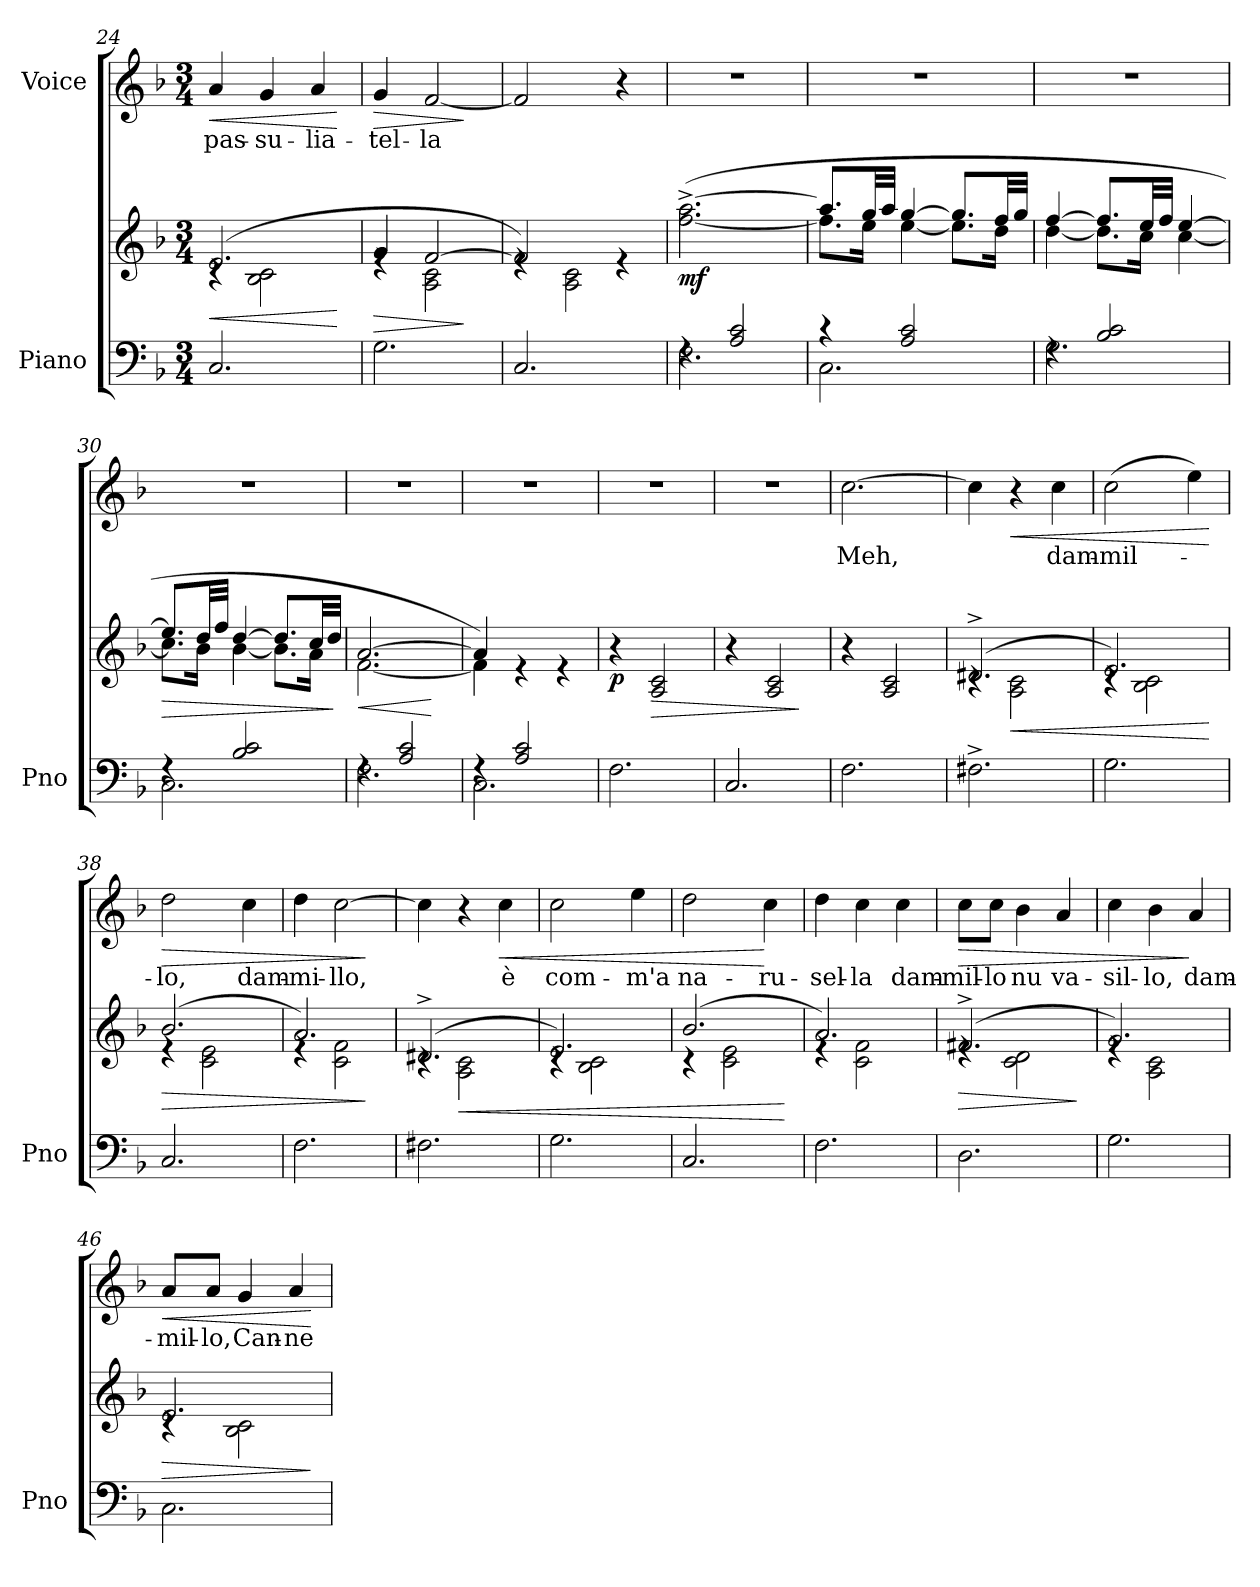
**kern	**kern	**dynam	**kern	**text	**dynam
*part2	*part2	*part2	*part1	*part1	*part1
*staff3	*staff2	*staff2/3	*staff1	*staff1	*staff1
*I"Piano	*	*	*I"Voice	*	*
*I'Pno	*	*	*	*	*
!!LO:LB:g=z
*clefF4	*clefG2	*	*clefG2	*	*
*k[b-]	*k[b-]	*	*k[b-]	*	*
*M3/4	*M3/4	*	*M3/4	*	*
=24	=24	=24	=24	=24	=24
!	!	!LO:HP:b	!	!LO:LY:b	!LO:HP:b
*	*^	*	*	*	*
2.C/	(>2.e/	4rc	<	4a/	pas-	<
!	!	!	!	!	!LO:LY:b	!
.	.	2B-\ 2c\	.	4g/	su-	.
!	!	!	!	!	!LO:LY:b	!
.	.	.	.	4a/	lia-	.
*	*v	*v	*	*	*	*
.	.	[	.	.	[
=25	=25	=25	=25	=25	=25
!	!	!LO:HP:b	!	!LO:LY:b	!LO:HP:b
*	*^	*	*	*	*
2.G\	4g/	4re	>	4g/	tel-	>
!	!	!	!	!	!LO:LY:b	!
.	[2f/	2A\ 2c\	.	[2f/	la	.
*	*v	*v	*	*	*	*
.	.	]	.	.	]
=26	=26	=26	=26	=26	=26
*	*^	*	*	*	*
2.C/	2f/])	4re	.	2f/]	.	.
.	.	2A\ 2c\	.	.	.	.
.	4re	.	.	4r	.	.
*	*v	*v	*	*	*	*
=27	=27	=27	=27	=27	=27
*^	*	*	*	*	*
!	!	!	!LO:DY:b	!	!	!
4rF	2.F\	(>[2.ff\^ [2.aa\^	mf	2.r	.	.
2A/ 2c/	.	.	.	.	.	.
=28	=28	=28	=28	=28	=28	=28
*	*	*^	*	*	*	*
4r	2.C\	8.aa/L]	8.ff\L]	.	2.r	.	.
.	.	32gg/LL	16ee\Jk	.	.	.	.
.	.	32aa/JJJ	.	.	.	.	.
2A/ 2c/	.	[4gg/	[4ee\	.	.	.	.
.	.	8.gg/L]	8.ee\L]	.	.	.	.
.	.	32ff/LL	16dd\Jk	.	.	.	.
.	.	32gg/JJJ	.	.	.	.	.
!!LO:LB:g=z
=29	=29	=29	=29	=29	=29	=29	=29
4rF	2.G\	[4ff/	[4dd\	.	2.r	.	.
2B-/ 2c/	.	8.ff/L]	8.dd\L]	.	.	.	.
.	.	32ee/LL	16cc\Jk	.	.	.	.
.	.	32ff/JJJ	.	.	.	.	.
.	.	[4ee/	[4cc\	.	.	.	.
=30	=30	=30	=30	=30	=30	=30	=30
!	!	!	!	!LO:HP:b	!	!	!
4rF	2.C\	8.ee/L]	8.cc\L]	>	2.r	.	.
.	.	32dd/LL	16b-\Jk	.	.	.	.
.	.	32ff/JJJ	.	.	.	.	.
2B-/ 2c/	.	[4dd/	[4b-\	.	.	.	.
.	.	8.dd/L]	8.b-\L]	.	.	.	.
.	.	32cc/LL	16a\Jk	.	.	.	.
.	.	32dd/JJJ	.	.	.	.	.
*v	*v	*	*	*	*	*	*
*	*v	*v	*	*	*	*
.	.	]	.	.	.
=31	=31	=31	=31	=31	=31
*^	*	*	*	*	*
!	!	!	!LO:HP:b	!	!	!
*	*	*^	*	*	*	*
4rF	2.F\	[2.a/	[2.f\	<	2.r	.	.
2A/ 2c/	.	.	.	.	.	.	.
*v	*v	*	*	*	*	*	*
*	*v	*v	*	*	*	*
.	.	[	.	.	.
=32	=32	=32	=32	=32	=32
*^	*^	*	*	*	*
4rF	2.C\	4a/])	4f\]	.	2.r	.	.
2A/ 2c/	.	4re	2ryy	.	.	.	.
.	.	4re	.	.	.	.	.
*v	*v	*	*	*	*	*	*
*	*v	*v	*	*	*	*
!!LO:PB:g=z
=33	=33	=33	=33	=33	=33
!	!	!LO:DY:b	!	!	!
2.F\	4r	p	2.r	.	.
!	!	!LO:HP:b	!	!	!
.	2A/ 2c/	>	.	.	.
=34	=34	=34	=34	=34	=34
2.C/	4r	.	2.r	.	.
.	2A/ 2c/	.	.	.	.
.	.	]	.	.	.
=35	=35	=35	=35	=35	=35
!	!	!	!	!LO:LY:b	!
2.F\	4r	.	[2.cc\	Meh,	.
.	2A/ 2c/	.	.	.	.
=36	=36	=36	=36	=36	=36
*	*^	*	*	*	*
2.F#X^\	(>2.d#X^/	4rc	.	4cc\]	.	.
!	!	!	!LO:HP:b	!	!	!LO:HP:b
.	.	2A\ 2c\	<	4r	.	<
!	!	!	!	!	!LO:LY:b	!
.	.	.	.	4cc\	dam-	.
=37	=37	=37	=37	=37	=37	=37
!	!	!	!	!	!LO:LY:b	!
2.G\	2.e/)	4rc	.	(>2cc\	mil-	.
.	.	2B-\ 2c\	.	.	.	.
.	.	.	.	4ee\)	.	.
*	*v	*v	*	*	*	*
.	.	[	.	.	[
!!LO:LB:g=z
=38	=38	=38	=38	=38	=38
!	!	!LO:HP:b	!	!LO:LY:b	!LO:HP:b
*	*^	*	*	*	*
2.C/	(>2.b-/	4re	>	2dd\	lo,	>
.	.	2c\ 2e\	.	.	.	.
!	!	!	!	!	!LO:LY:b	!
.	.	.	.	4cc\	dam-	.
=39	=39	=39	=39	=39	=39	=39
!	!	!	!	!	!LO:LY:b	!
2.F\	2.a/)	4re	.	4dd\	mi-	.
!	!	!	!	!	!LO:LY:b	!
.	.	2c\ 2f\	.	[2cc\	llo,	.
*	*v	*v	*	*	*	*
.	.	]	.	.	]
=40	=40	=40	=40	=40	=40
*	*^	*	*	*	*
2.F#X\	(>2.d#X^/	4rc	.	4cc\]	.	.
!	!	!	!LO:HP:b	!	!	!
.	.	2A\ 2c\	<	4r	.	.
!	!	!	!	!	!LO:LY:b	!LO:HP:b
.	.	.	.	4cc\	-è	<
=41	=41	=41	=41	=41	=41	=41
!	!	!	!	!	!LO:LY:b	!
2.G\	2.e/)	4rc	.	2cc\	com-	.
.	.	2B-\ 2c\	.	.	.	.
!	!	!	!	!	!LO:LY:b	!
.	.	.	.	4ee\	m'a	.
=42	=42	=42	=42	=42	=42	=42
!	!	!	!	!	!LO:LY:b	!
2.C/	(>2.b-/	4rc	.	2dd\	na-	.
.	.	2c\ 2e\	.	.	.	.
!	!	!	!	!	!LO:LY:b	!
.	.	.	.	4cc\	ru-	[
*	*v	*v	*	*	*	*
.	.	[	.	.	.
!!LO:LB:g=z
=43	=43	=43	=43	=43	=43
*	*^	*	*	*	*
!	!	!	!	!	!LO:LY:b	!
2.F\	2.a/)	4re	.	4dd\	sel-	.
!	!	!	!	!	!LO:LY:b	!
.	.	2c\ 2f\	.	4cc\	la	.
!	!	!	!	!	!LO:LY:b	!
.	.	.	.	4cc\	dam-	.
=44	=44	=44	=44	=44	=44	=44
!	!	!	!LO:HP:b	!	!LO:LY:b	!LO:HP:b
2.D\	(>2.f#X^/	4re	>	8cc\L	mil-	>
!	!	!	!	!	!LO:LY:b	!
.	.	.	.	8cc\J	lo	.
!	!	!	!	!	!LO:LY:b	!
.	.	2c\ 2d\	.	4b-\	nu	.
!	!	!	!	!	!LO:LY:b	!
.	.	.	.	4a/	va-	.
*	*v	*v	*	*	*	*
.	.	]	.	.	.
=45	=45	=45	=45	=45	=45
*	*^	*	*	*	*
!	!	!	!	!	!LO:LY:b	!
2.G\	2.g/)	4re	.	4cc\	sil-	.
!	!	!	!	!	!LO:LY:b	!
.	.	2A\ 2c\	.	4b-\	lo,	.
!	!	!	!	!	!LO:LY:b	!
.	.	.	.	4a/	dam-	]
=46	=46	=46	=46	=46	=46	=46
!	!	!	!LO:HP:b	!	!LO:LY:b	!LO:HP:b
2.C\	2.e/	4rc	>	8a/L	mil-	<
!	!	!	!	!	!LO:LY:b	!
.	.	.	.	8a/J	lo,	.
!	!	!	!	!	!LO:LY:b	!
.	.	2B-\ 2c\	.	4g/	Can-	.
!	!	!	!	!	!LO:LY:b	!
.	.	.	.	4a/	ne-	.
*	*v	*v	*	*	*	*
.	.	]	.	.	[
=	=	=	=	=	=
*-	*-	*-	*-	*-	*-
